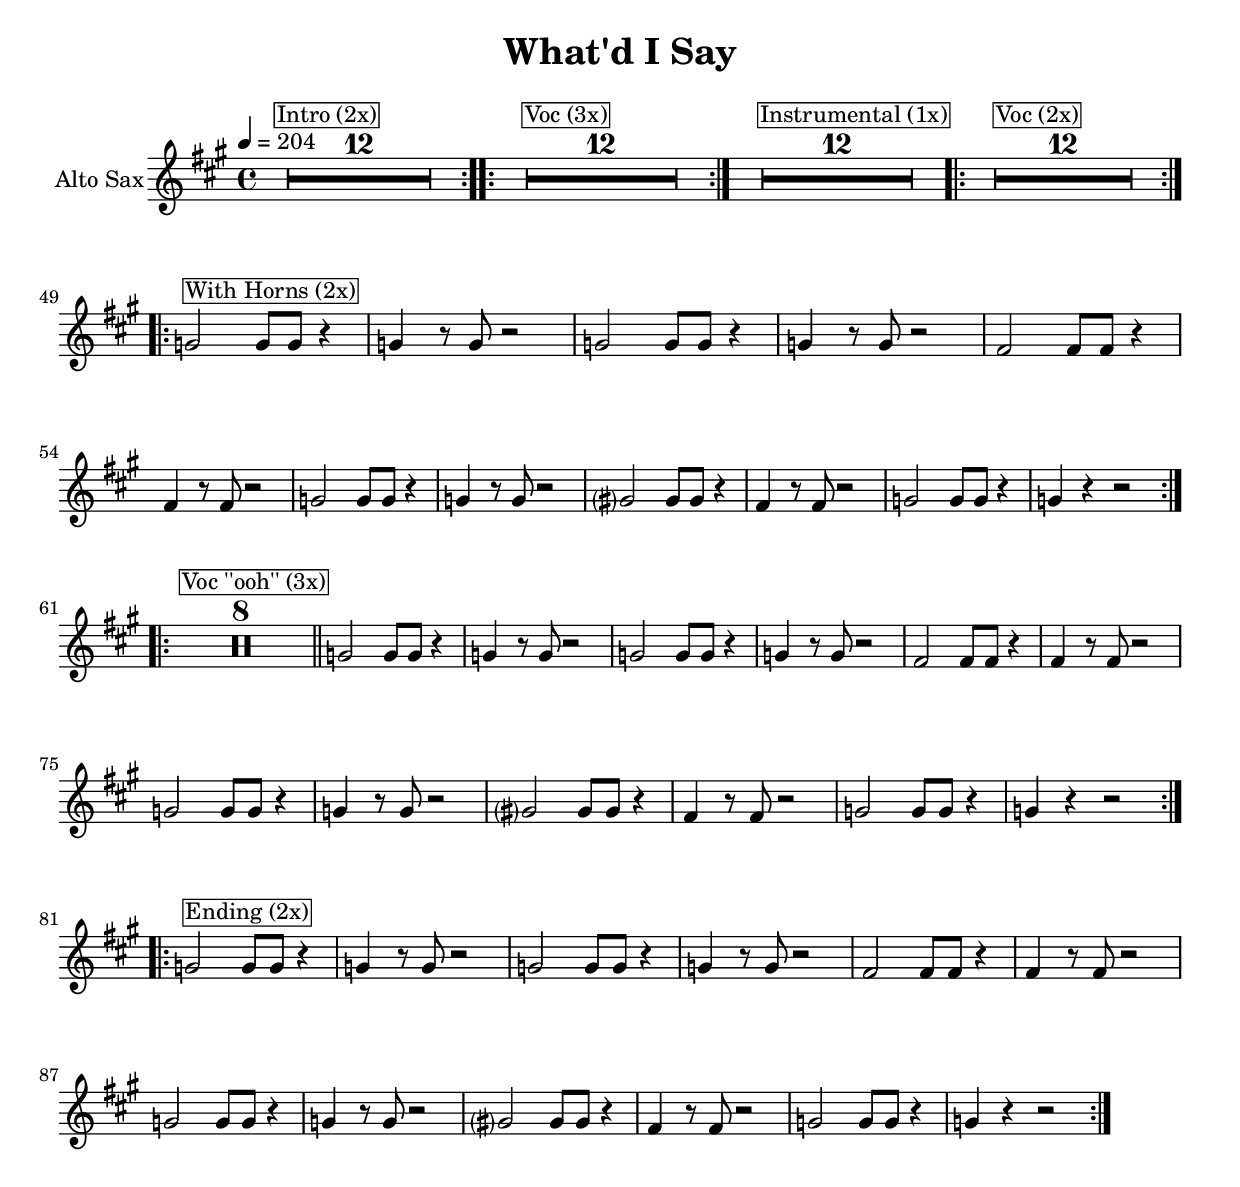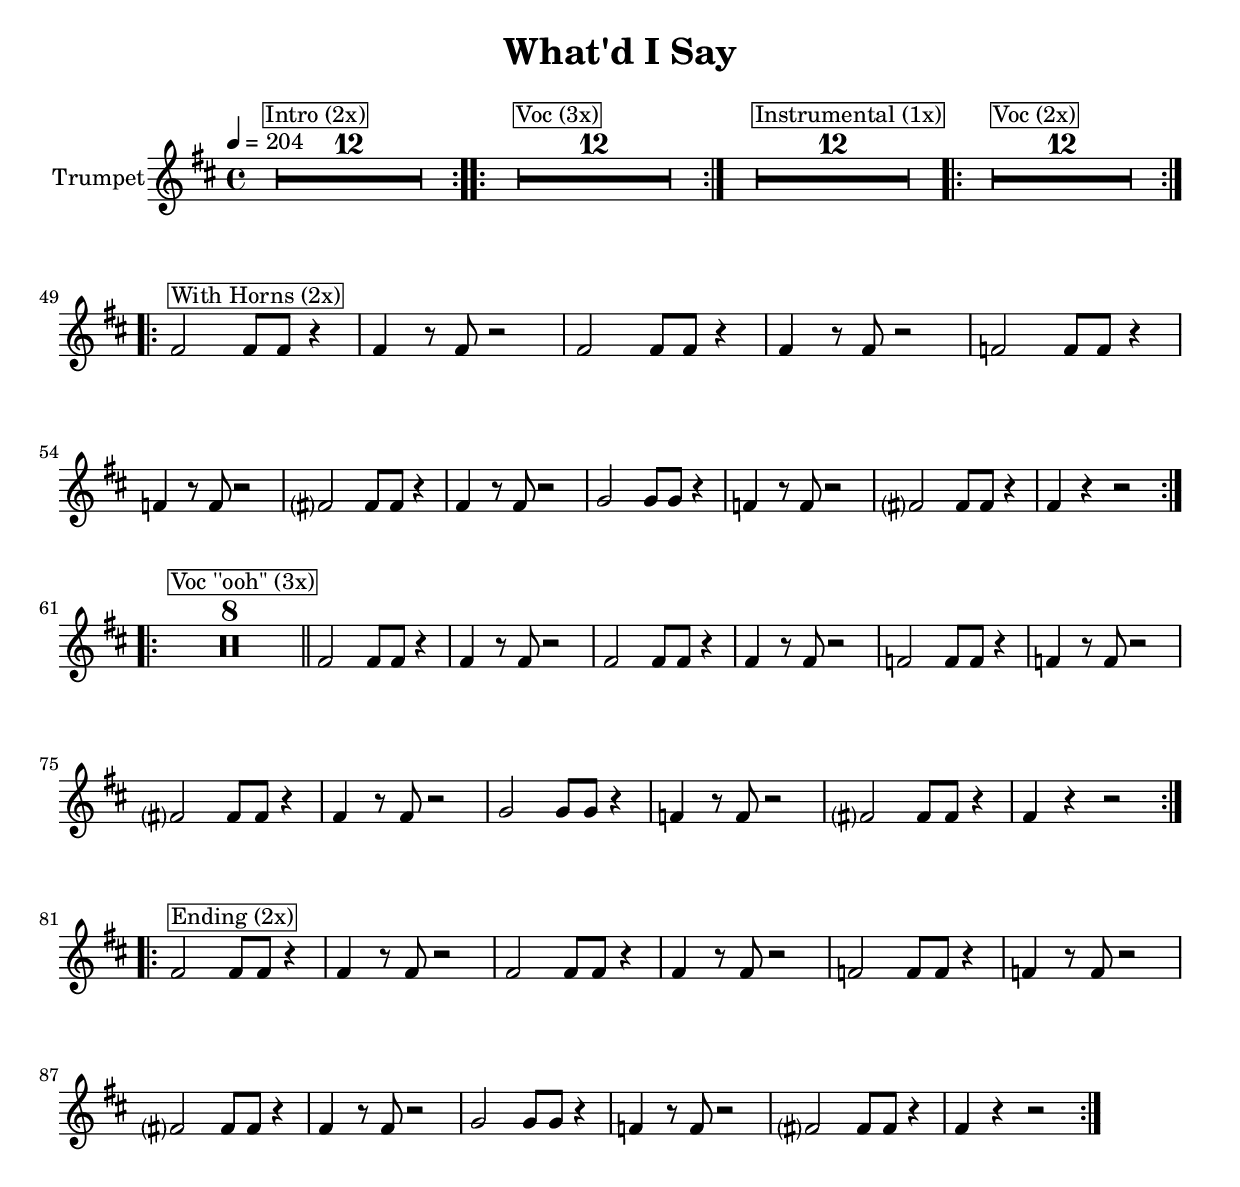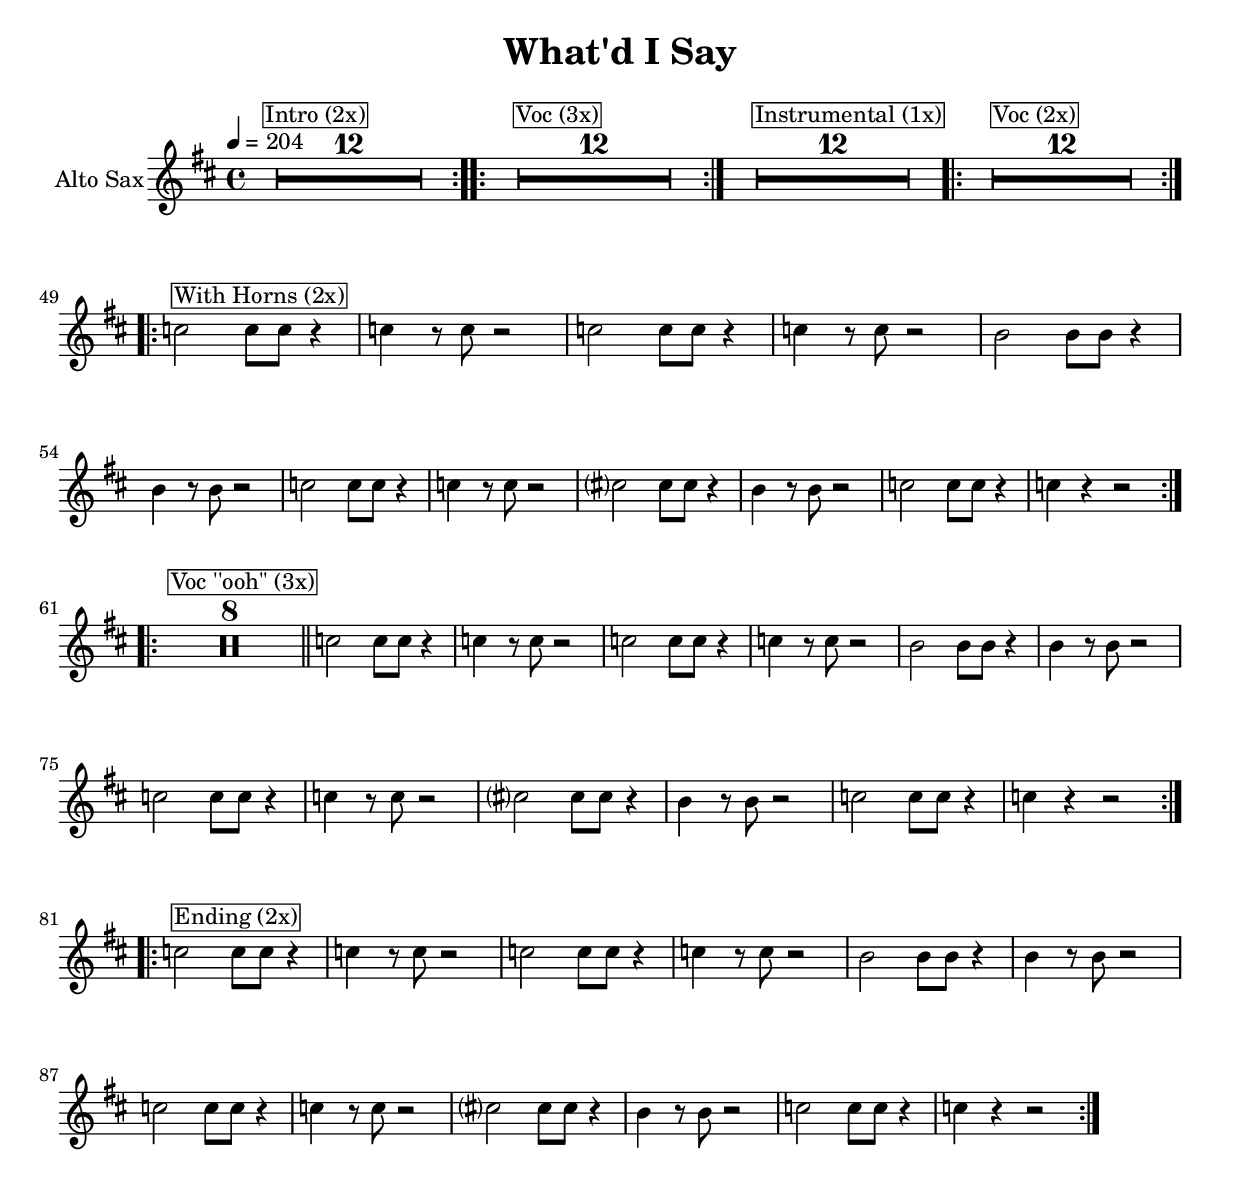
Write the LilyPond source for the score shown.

#(ly:set-option 'relative-includes #t)
\version "2.18.2"
\include "lib.ly"

\header {
  title = "What'd I Say"
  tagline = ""
}

\paper {
  markup-system-spacing #'padding = #3 %space after title
  ragged-last = ##t % don't stretch last line
}

global = {
  \time 4/4
  \clef "violin"
  \key e \major
  \set Score.skipBars = ##t % combine multi-rests
  \accidentalStyle "modern-voice-cautionary" % print some reduntant accidentals in parenthesis, e.g. (#)
}

structure = {
  \tempo 4 = 204

  s1*0^\markupBox "Intro (2x)"
  \repeat volta 2 { s1*12 }

  s1*0^\markupBox "Voc (3x)"
  \repeat volta 3 { s1*12 }

  s1*0^\markupBox "Instrumental (1x)"
  s1*12

  s1*0^\markupBox "Voc (2x)"
  \repeat volta 3 { s1*12 }

  s1*0^\markupBox "With Horns (2x)"
  \repeat volta 2 { s1*12 }

  s1*0^\markupBox "Voc ''ooh'' (3x)"
  \repeat volta 3 {
    s1*8 \bar "||"
    s1*12
  }

  s1*0^\markupBox "Ending (2x)"
  \repeat volta 2 {
    s1*12
  }
}

breaks = {
  s1*48 \break
  s1*12 \break
  s1*8 s1*12 \break
}

remarks = \lyricmode {
}

theChrods = \chordmode {
  % s1*52
  % c1 e:m f d2:m g:7
}

altoChords = \transpose es es \theChrods

trumpetChords = \transpose bes bes \theChrods

slT = \absolute {a''4}
slS = \absolute {d''4}
slbT = \repeat unfold 4 \slT
slbS = \repeat unfold 4 \slS

tpVoice = \relative c'' {
  gis2 gis8 gis r4 | gis4 r8 gis r2 | gis2 gis8 gis r4 | gis4 r8 gis r2
  g2 g8 g r4 | g4 r8 g r2           | gis2 gis8 gis r4 | gis4 r8 gis r2
  a2 a8 a r4 | g4 r8 g r2           | gis2 gis8 gis r4 | gis4 r r2
}

trumpet = \transpose bes as \relative c'' {
  \global
  \set Staff.instrumentName = #"Trumpet"

  R1*12
  R1*12
  R1*12
  R1*12

  \repeat volta 2 \tpVoice
  \repeat volta 3 { R1*8 \tpVoice }
  \repeat volta 2 { \tpVoice }
}

asVoice = \relative c' {
  d2 d8 d r4 | d4 r8 d r2 | d2 d8 d r4 | d4 r8 d r2
  cis2 cis8 cis r4 | cis4 r8 cis r2 | d2 d8 d r4 | d4 r8 d r2
  dis2 dis8 dis r4 | cis4 r8 cis r2 | d2 d8 d r4 | d4 r r2
}

altoSax = \transpose es as \relative c' {
  \global
  \set Staff.instrumentName = #"Alto Sax"

  R1*12
  R1*12
  R1*12
  R1*12

  \repeat volta 2 \asVoice

  \repeat volta 3 { R1*8 \asVoice }

  \repeat volta 2 { \asVoice }
}

% \book {
%   \score {
%     % \midi { }
%     <<
%       \lyricsAbove \remarks
%       \new ChordNames \trumpetChords
%       \new Staff = "trumpet" <<
%         \structure
%         \breaks
%         \trumpet
%       >>
%       % \new Staff \trumpet
%       \new ChordNames \altoChords
%       \new Staff = "altoSax" <<
%         \altoSax
%       >>
%     >>
%   }
% }


\book {
  \bookOutputSuffix "tp"
  \paper {
    system-system-spacing #'basic-distance = #15 % increase space
    % fit on one page
    % system-system-spacing = #'(
    %   (basic-distance . 10)
    %   (minimum-distance . 0)
    %   (padding . 0)
    %   (stretchability . 0))
  }
  \score {
    <<
      \lyricsAbove \remarks
      \new ChordNames \trumpetChords
      \new Staff = "trumpet" <<
        \structure
        \breaks
        \trumpet
      >>
    >>
  }
}
\book {
  \bookOutputSuffix "as"
  \paper {
    system-system-spacing #'basic-distance = #15 % increase space
  }
  \score {
    <<
      \lyricsAbove \remarks
      \new ChordNames \altoChords
      \new Staff = "altoSax" <<
        \structure
        \breaks
        \altoSax
      >>
    >>
  }
}

tenorSax = \transpose bes es' \altoSax
tenorChords = \transpose bes es \altoChords
\book {
  \bookOutputSuffix "ts"
  \paper {
    system-system-spacing #'basic-distance = #15
  }
  \score {
    <<
      \lyricsAbove \remarks
      \new ChordNames \tenorChords
      \new Staff = "tenorSax" <<
        \structure
        \breaks
        \tenorSax
      >>
    >>
  }
}
